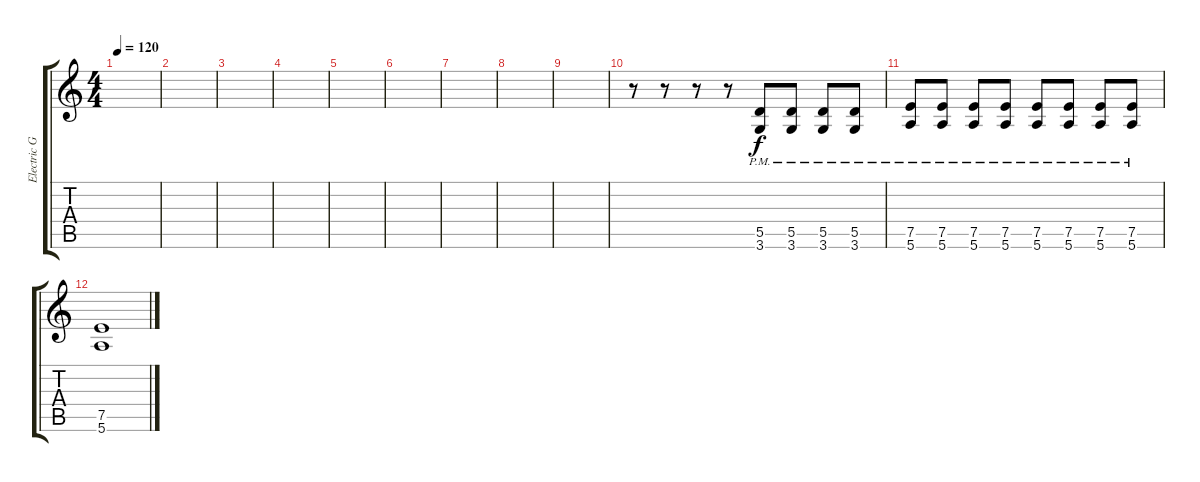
\track ("Electric Guitar" "Electric G") {instrument overdrivenguitar}
\staff {score tabs}
\tuning (E4 B3 G3 D3 A2 E2) {hide}
\ts (4 4)
\tempo 120
\clef g2
\ks c
|
|
|
|
|
|
|
|
|
r.8 r.8 r.8 r.8 (5.5{pm} 3.6{pm}).8 (5.5{pm} 3.6{pm}).8 (5.5{pm} 3.6{pm}).8 (5.5{pm} 3.6{pm}).8 |
(7.5{pm} 5.6{pm}).8 (7.5{pm} 5.6{pm}).8 (7.5{pm} 5.6{pm}).8 (7.5{pm} 5.6{pm}).8 (7.5{pm} 5.6{pm}).8 (7.5{pm} 5.6{pm}).8 (7.5{pm} 5.6{pm}).8 (7.5{pm} 5.6{pm}).8 |
(7.5 5.6).1
